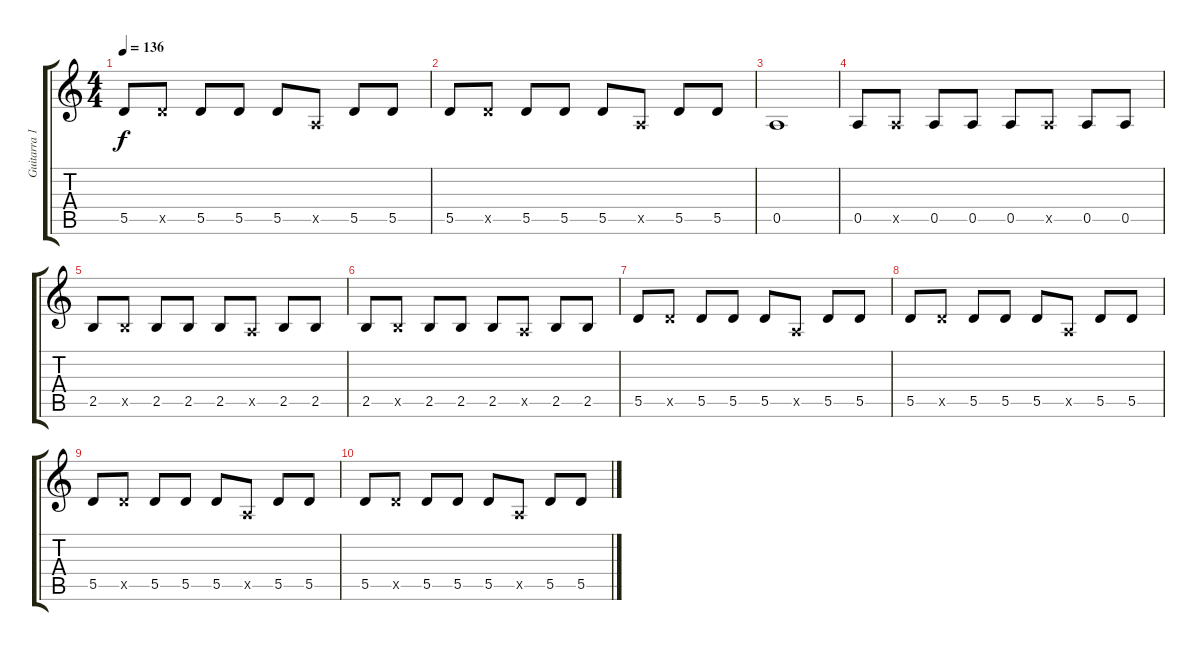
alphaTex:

\track ("Guitarra 1" "Guitarra 1") {instrument distortionguitar}
\staff {score tabs}
\tuning (E4 B3 G3 D3 A2 E2) {hide}
\ts (4 4)
\tempo 136
\clef g2
\ks c
5.5.8{dy f} 5.5{x}.8 5.5.8 5.5.8 5.5.8 0.5{x}.8 5.5.8 5.5.8 |
5.5.8 5.5{x}.8 5.5.8 5.5.8 5.5.8 0.5{x}.8 5.5.8 5.5.8 |
0.5.1 |
0.5.8 0.5{x}.8 0.5.8 0.5.8 0.5.8 0.5{x}.8 0.5.8 0.5.8 |
2.5.8 2.5{x}.8 2.5.8 2.5.8 2.5.8 0.5{x}.8 2.5.8 2.5.8 |
2.5.8 2.5{x}.8 2.5.8 2.5.8 2.5.8 0.5{x}.8 2.5.8 2.5.8 |
5.5.8 5.5{x}.8 5.5.8 5.5.8 5.5.8 0.5{x}.8 5.5.8 5.5.8 |
5.5.8 5.5{x}.8 5.5.8 5.5.8 5.5.8 0.5{x}.8 5.5.8 5.5.8 |
5.5.8 5.5{x}.8 5.5.8 5.5.8 5.5.8 0.5{x}.8 5.5.8 5.5.8 |
5.5.8 5.5{x}.8 5.5.8 5.5.8 5.5.8 0.5{x}.8 5.5.8 5.5.8
